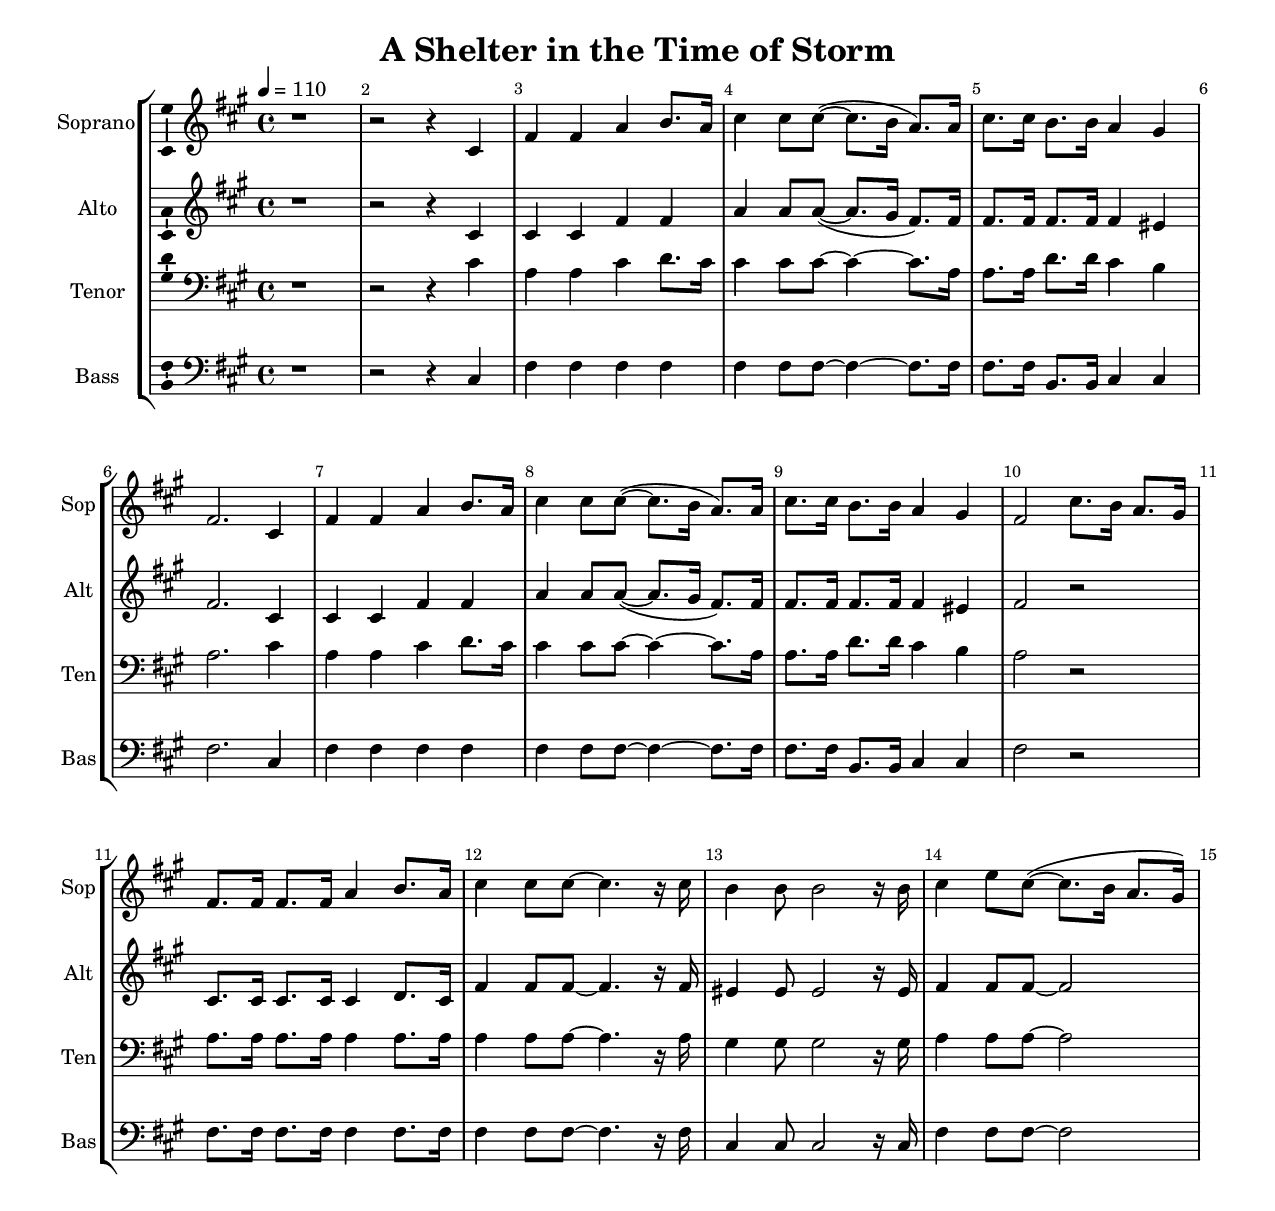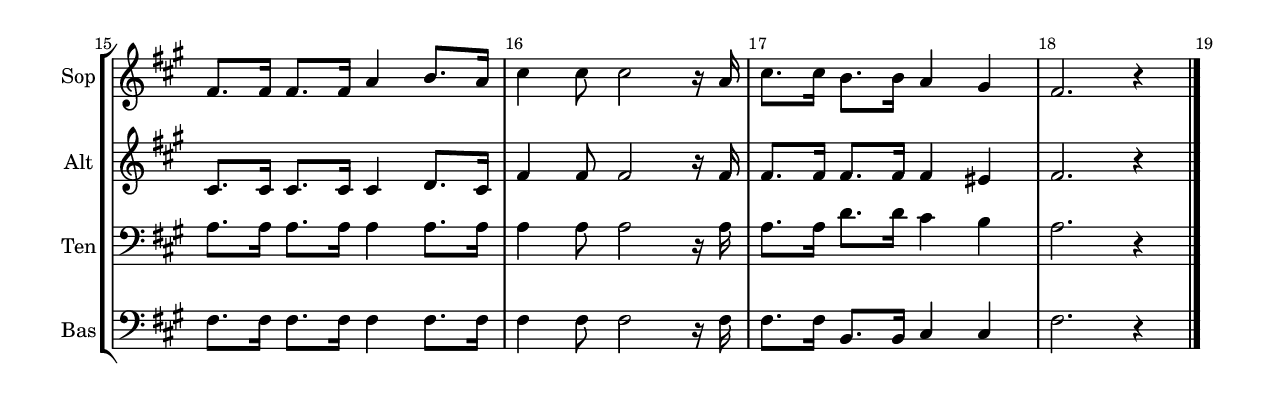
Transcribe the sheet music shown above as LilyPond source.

\version "2.19.49"

\header {
  title = "A Shelter in the Time of Storm"
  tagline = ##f
}

dominantMinVolume = #0.6
dominantMaxVolume = #1.0
dominantPanPosition = #0.8

diminishedMinVolume = #0.3
diminishedMaxVolume = #0.6
diminishedPanPosition = #-0.8

allMinVolume = #0.4
allMaxVolume = #1.0
allPanPosition = #0.0

allAccompanyMinVolume = #0.2
allAccompanyMaxVolume = #0.8
allAccompanyPanPosition = #0.0

metronomeMinVolume = #0.4
metronomeMaxVolume = #0.6
metronomePanPosition = #0.0

accompanyMinVolume = #0.2
accompanyMaxVolume = #0.6
accompanyPanPosition = #0.0

keyAndTimeSignature = {
  \key fis \minor
  \time 4/4
}

sopranoMusic = \relative c' {
  \keyAndTimeSignature
  \tempo 4 = 110
  \set Score.markFormatter = #format-mark-box-letters
  %
  % Extra Measure for Metronome lead-in
  %
  r1 |
  
  %
  % Real Music
  %
  
  r2 r4 cis |
  fis4 fis4 a4 b8. a16 |
  cis4 cis8 cis8~( cis8. b16 a8.) a16 |
  cis8. cis16 b8. b16 a4 gis4 |
  fis2. cis4 |
  fis4 fis4 a4 b8. a16 |
  cis4 cis8 cis8~( cis8. b16 a8.) a16 |
  cis8. cis16 b8. b16 a4 gis4 |
  fis2
  
  cis'8. b16 a8. gis16 |
  fis8. fis16 fis8. fis16 a4 b8. a16 |
  cis4 cis8 cis8~ cis4. r16 cis16 |
  b4 b8 b2 r16 b16 |
  cis4 e8 cis8~( cis8. b16 a8. gis16) |
  fis8. fis16 fis8. fis16 a4 b8. a16 |
  cis4 cis8 cis2 r16 a16 |
  cis8. cis16 b8. b16 a4 gis4 |
  fis2. r4 \bar "|."
}

altoMusic = \relative c' {
  \keyAndTimeSignature
  
  %
  % Extra Measure for Metronome lead-in
  %
  
  r1 |
  
  %
  % Start of the real music here.
  %

  r2 r4 cis4 |
  cis4 cis4 fis4 fis4 |
  a4 a8 a8~( a8. gis16 fis8.) fis16 |
  fis8. fis16 fis8. fis16 fis4 eis4 |
  fis2. cis4 |
  cis4 cis4 fis4 fis4 |
  a4 a8 a8~( a8. gis16 fis8.) fis16 |
  fis8. fis16 fis8. fis16 fis4 eis4 |
  fis2
  
  r2 |
  cis8. cis16 cis8. cis16 cis4 d8. cis16 |
  fis4 fis8 fis8~ fis4. r16 fis16 |
  eis4 eis8 eis2 r16 eis16 |
  fis4 fis8 fis8~ fis2 |
  cis8. cis16 cis8. cis16 cis4 d8. cis16 |
  fis4 fis8 fis2 r16 fis16 |
  fis8. fis16 fis8. fis16 fis4 eis4 |
  fis2. r4 \bar "|."
}


tenorMusic = \relative c' {
  \keyAndTimeSignature
  \clef bass
  
  %
  % Extra Measure for Metronome lead-in
  %
  
  r1 |
  
  %
  % Beginning of real music
  %

  r2 r4 cis4 |
  a4 a4 cis4 d8. cis16 |
  cis4 cis8 cis8~ cis4~ cis8. a16 |
  a8. a16 d8. d16 cis4 b4 |
  a2. cis4 |
  a4 a4 cis4 d8. cis16 |
  cis4 cis8 cis8~ cis4~ cis8. a16 |
  a8. a16 d8. d16 cis4 b4 |
  a2
  
  r2 |
  a8. a16 a8. a16 a4 a8. a16 |
  a4 a8 a8~ a4. r16 a16 |
  gis4 gis8 gis2 r16 gis16 |
  a4 a8 a8~ a2 |
  a8. a16 a8. a16 a4 a8. a16 |
  a4 a8 a2 r16 a16 |
  a8. a16 d8. d16 cis4 b4 |
  a2. r4 \bar "|."
}

bassMusic = \relative c {
  \keyAndTimeSignature
  \clef bass
  
  %
  % Extra Measure for Metronome lead-in
  %
  
  r1 |
  
  %
  % Beginning of real music
  %

  r2 r4 cis4 |
  fis4 fis4 fis4 fis4 |
  fis4 fis8 fis8~ fis4~ fis8. fis16 |
  fis8. fis16 b,8. b16 cis4 cis4 |
  fis2. cis4 |
  fis4 fis4 fis4 fis4 |
  fis4 fis8 fis8~ fis4~ fis8. fis16 |
  fis8. fis16 b,8. b16 cis4 cis4 |
  fis2
  
  r2 |
  fis8. fis16 fis8. fis16 fis4 fis8. fis16 |
  fis4 fis8 fis8~ fis4. r16 fis16 |
  cis4 cis8 cis2 r16 cis16 |
  fis4 fis8 fis8~ fis2 |
  fis8. fis16 fis8. fis16 fis4 fis8. fis16 |
  fis4 fis8 fis2 r16 fis16 |
  fis8. fis16 b,8. b16 cis4 cis4 |
  fis2. r4 \bar "|."
}

%
% Note that the Metronome track has a lead in measure
%
metronomeMusic = \drummode {
  \keyAndTimeSignature

  %
  % Extra Measure for Metronome lead-in
  %
  
  cl4 cl4 cl4 cl4 |
  
  %
  % Main music starts here
  %

  cl4 cl4 cl4 cl4 |
  cl4 cl4 cl4 cl4 |
  cl4 cl4 cl4 cl4 |
  cl4 cl4 cl4 cl4 |
  cl4 cl4 cl4 cl4 |
  cl4 cl4 cl4 cl4 |
  cl4 cl4 cl4 cl4 |
  cl4 cl4 cl4 cl4 |
  cl4 cl4 cl4 cl4 |
  cl4 cl4 cl4 cl4 |
  cl4 cl4 cl4 cl4 |
  cl4 cl4 cl4 cl4 |
  cl4 cl4 cl4 cl4 |
  cl4 cl4 cl4 cl4 |
  cl4 cl4 cl4 cl4 |
  cl4 cl4 cl4 cl4 |
  cl4 cl4 cl4 cl4 |
}


#(set-global-staff-size 18)

\book {
  \bookOutputName "A Shelter in the Time of Storm"
  \paper {
    #(set-paper-size "letter")
    
    %
    % Turn on to see spacing details while you tweek the layout
    %
    % annotate-spacing = ##t
    
    %
    % Various variables that can be used to tweak vertical spacing
    %
    system-system-spacing.basic-distance = #14
    system-system-spacing.minimum-distance = #14
    score-markup-spacing.basic-distance = #0
    markup-system-spacing.basic-distance = #0
    
    indent = 0.5\in
    short-indent = 0.25\in
    left-margin = 0.5\in
    right-margin = 0.5\in
    top-margin = 1\in
    bottom-margin = 1\in
    print-page-number = ##f
    ragged-bottom = ##t
  }

  \score {
    \new StaffGroup <<
      \override Score.BarNumber.break-visibility = ##(#t #t #t)
      %\override Score.BarNumber.break-visibility = ##(#t #t #t)
      %\set Score.barNumberVisibility = #all-bar-numbers-visible
      \new Staff \with {
        instrumentName = "Soprano"
        shortInstrumentName = "Sop"
        \consists "Ambitus_engraver"
      } <<
        \new Voice = "soprano" {
          \sopranoMusic
        }
      >>
      \new Staff \with {
        instrumentName = "Alto"
        shortInstrumentName = "Alt"
        \consists "Ambitus_engraver"
      } <<
        \new Voice = "alto" {
          \altoMusic
        }
      >>
      \new Staff \with {
        instrumentName = "Tenor"
        shortInstrumentName = "Ten"
        \consists "Ambitus_engraver"
      } <<
        \new Voice = "tenor" {
          \tenorMusic
        }
      >>
      \new Staff \with {
        instrumentName = "Bass"
        shortInstrumentName = "Bas"
        \consists "Ambitus_engraver"
      } <<
        \new Voice = "bass" {
          \bassMusic
        }
      >>
    >>
      
    \layout {
    }
  }
}

%
% All Midi
%
\book {
  \bookOutputName "A Shelter in the Time of Storm - All"
  \score {
    \new StaffGroup <<
      \new DrumStaff \with {
        midiMinimumVolume = \metronomeMinVolume
        midiMaximumVolume = \metronomeMaxVolume
        midiPanPosition = \metronomePanPosition
      } {
        \metronomeMusic
      }
      \new Staff \with {
        midiInstrument = "voice oohs"
        midiMinimumVolume = \allMinVolume
        midiMaximumVolume = \allMaxVolume
        midiPanPosition = \allPanPosition
      } <<
        \new Voice = "soprano" {
          \sopranoMusic
        }
      >>
      \new Staff \with {
        midiInstrument = "voice oohs"
        midiMinimumVolume = \allMinVolume
        midiMaximumVolume = \allMaxVolume
        midiPanPosition = \allPanPosition
      } <<
        \new Voice = "alto" {
          \altoMusic
        }
      >>
      \new Staff \with {
        midiInstrument = "voice oohs"
        midiMinimumVolume = \allMinVolume
        midiMaximumVolume = \allMaxVolume
        midiPanPosition = \allPanPosition
      } <<
        \new Voice = "tenor" {
          \tenorMusic
        }
      >>
      \new Staff \with {
        midiInstrument = "voice oohs"
        midiMinimumVolume = \allMinVolume
        midiMaximumVolume = \allMaxVolume
        midiPanPosition = \allPanPosition
      } <<
        \new Voice = "bass" {
          \bassMusic
        }
      >>
    >>
      
    \midi {}
  }
}

%
% Soprano Midi
%
\book {
  \bookOutputName "A Shelter in the Time of Storm - Soprano"
  \score {
    \new StaffGroup <<
      \new DrumStaff \with {
        midiMinimumVolume = \metronomeMinVolume
        midiMaximumVolume = \metronomeMaxVolume
        midiPanPosition = \metronomePanPosition
      } {
        \metronomeMusic
      }
      \new Staff \with {
        midiInstrument = "voice oohs"
        midiMinimumVolume = \dominantMinVolume
        midiMaximumVolume = \dominantMaxVolume
        midiPanPosition = \dominantPanPosition
      } <<
        \new Voice = "soprano" {
          \sopranoMusic
        }
      >>
      \new Staff \with {
        midiInstrument = "voice oohs"
        midiMinimumVolume = \diminishedMinVolume
        midiMaximumVolume = \diminishedMaxVolume
        midiPanPosition = \diminishedPanPosition
      } <<
        \new Voice = "alto" {
          \altoMusic
        }
      >>
      \new Staff \with {
        midiInstrument = "voice oohs"
        midiMinimumVolume = \diminishedMinVolume
        midiMaximumVolume = \diminishedMaxVolume
        midiPanPosition = \diminishedPanPosition
      } <<
        \new Voice = "tenor" {
          \tenorMusic
        }
      >>
      \new Staff \with {
        midiInstrument = "voice oohs"
        midiMinimumVolume = \diminishedMinVolume
        midiMaximumVolume = \diminishedMaxVolume
        midiPanPosition = \diminishedPanPosition
      } <<
        \new Voice = "bass" {
          \bassMusic
        }
      >>
    >>
      
    \midi {}
  }
}

%
% Alto Midi
%
\book {
  \bookOutputName "A Shelter in the Time of Storm - Alto"
  \score {
    \new StaffGroup <<
      \new DrumStaff \with {
        midiMinimumVolume = \metronomeMinVolume
        midiMaximumVolume = \metronomeMaxVolume
        midiPanPosition = \metronomePanPosition
      } {
        \metronomeMusic
      }
      \new Staff \with {
        midiInstrument = "voice oohs"
        midiMinimumVolume = \diminishedMinVolume
        midiMaximumVolume = \diminishedMaxVolume
        midiPanPosition = \diminishedPanPosition
      } <<
        \new Voice = "soprano" {
          \sopranoMusic
        }
      >>
      \new Staff \with {
        midiInstrument = "voice oohs"
        midiMinimumVolume = \dominantMinVolume
        midiMaximumVolume = \dominantMaxVolume
        midiPanPosition = \dominantPanPosition
      } <<
        \new Voice = "alto" {
          \altoMusic
        }
      >>
      \new Staff \with {
        midiInstrument = "voice oohs"
        midiMinimumVolume = \diminishedMinVolume
        midiMaximumVolume = \diminishedMaxVolume
        midiPanPosition = \diminishedPanPosition
      } <<
        \new Voice = "tenor" {
          \tenorMusic
        }
      >>
      \new Staff \with {
        midiInstrument = "voice oohs"
        midiMinimumVolume = \diminishedMinVolume
        midiMaximumVolume = \diminishedMaxVolume
        midiPanPosition = \diminishedPanPosition
      } <<
        \new Voice = "bass" {
          \bassMusic
        }
      >>
    >>
      
    \midi {}
  }
}

%
% Tenor Midi
%
\book {
  \bookOutputName "A Shelter in the Time of Storm - Tenor"
  \score {
    \new StaffGroup <<
      \new DrumStaff \with {
        midiMinimumVolume = \metronomeMinVolume
        midiMaximumVolume = \metronomeMaxVolume
        midiPanPosition = \metronomePanPosition
      } {
        \metronomeMusic
      }
      \new Staff \with {
        midiInstrument = "voice oohs"
        midiMinimumVolume = \diminishedMinVolume
        midiMaximumVolume = \diminishedMaxVolume
        midiPanPosition = \diminishedPanPosition
      } <<
        \new Voice = "soprano" {
          \sopranoMusic
        }
      >>
      \new Staff \with {
        midiInstrument = "voice oohs"
        midiMinimumVolume = \diminishedMinVolume
        midiMaximumVolume = \diminishedMaxVolume
        midiPanPosition = \diminishedPanPosition
      } <<
        \new Voice = "alto" {
          \altoMusic
        }
      >>
      \new Staff \with {
        midiInstrument = "voice oohs"
        midiMinimumVolume = \dominantMinVolume
        midiMaximumVolume = \dominantMaxVolume
        midiPanPosition = \dominantPanPosition
      } <<
        \new Voice = "tenor" {
          \tenorMusic
        }
      >>
      \new Staff \with {
        midiInstrument = "voice oohs"
        midiMinimumVolume = \diminishedMinVolume
        midiMaximumVolume = \diminishedMaxVolume
        midiPanPosition = \diminishedPanPosition
      } <<
        \new Voice = "bass" {
          \bassMusic
        }
      >>
    >>
      
    \midi {}
  }
}

%
% Bass I Midi
%
\book {
  \bookOutputName "A Shelter in the Time of Storm - Bass I"
  \score {
    \new StaffGroup <<
      \new DrumStaff \with {
        midiMinimumVolume = \metronomeMinVolume
        midiMaximumVolume = \metronomeMaxVolume
        midiPanPosition = \metronomePanPosition
      } {
        \metronomeMusic
      }
      \new Staff \with {
        midiInstrument = "voice oohs"
        midiMinimumVolume = \diminishedMinVolume
        midiMaximumVolume = \diminishedMaxVolume
        midiPanPosition = \diminishedPanPosition
      } <<
        \new Voice = "soprano" {
          \sopranoMusic
        }
      >>
      \new Staff \with {
        midiInstrument = "voice oohs"
        midiMinimumVolume = \diminishedMinVolume
        midiMaximumVolume = \diminishedMaxVolume
        midiPanPosition = \diminishedPanPosition
      } <<
        \new Voice = "alto" {
          \altoMusic
        }
      >>
      \new Staff \with {
        midiInstrument = "voice oohs"
        midiMinimumVolume = \diminishedMinVolume
        midiMaximumVolume = \diminishedMaxVolume
        midiPanPosition = \diminishedPanPosition
      } <<
        \new Voice = "tenor" {
          \tenorMusic
        }
      >>
      \new Staff \with {
        midiInstrument = "voice oohs"
        midiMinimumVolume = \dominantMinVolume
        midiMaximumVolume = \dominantMaxVolume
        midiPanPosition = \dominantPanPosition
      } <<
        \new Voice = "bass" {
          \bassMusic
        }
      >>
    >>
      
    \midi {}
  }
}